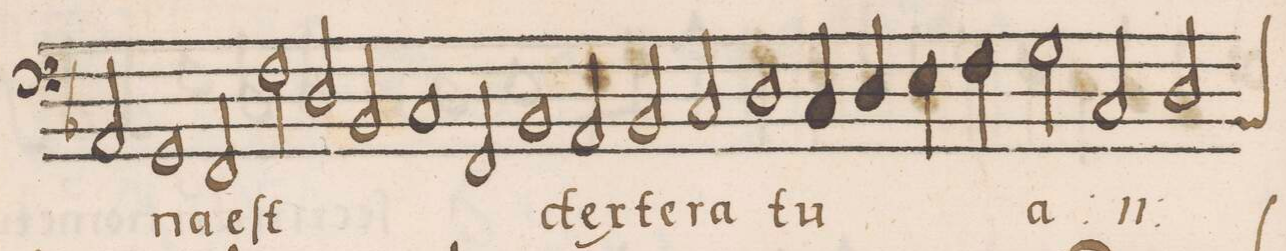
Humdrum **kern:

**kern	**text
*I"BASSVS	*
*clefF4	*
*k[]	*
*met(C)	*
*M2/1	*
2AA/	.
1GG/	-na
=46-	=46-
2FF/	eſt
2F\	.
2D/	.
2BB-X/	.
=47-	=47-
1C/	.
2FF/	.
1BB-X/	.
=48-	=48-
2AA/	dex-
2BB-X/	-te-
2C/	-ra
=49-	=49-
1D\	tu-
4C/	.
4D/	.
4E\	.
4F\	.
=50-	=50-
2G\	-a
*	*ij
2C/	dex-
*custos:BB-	*
2D/	.
*-	*-
